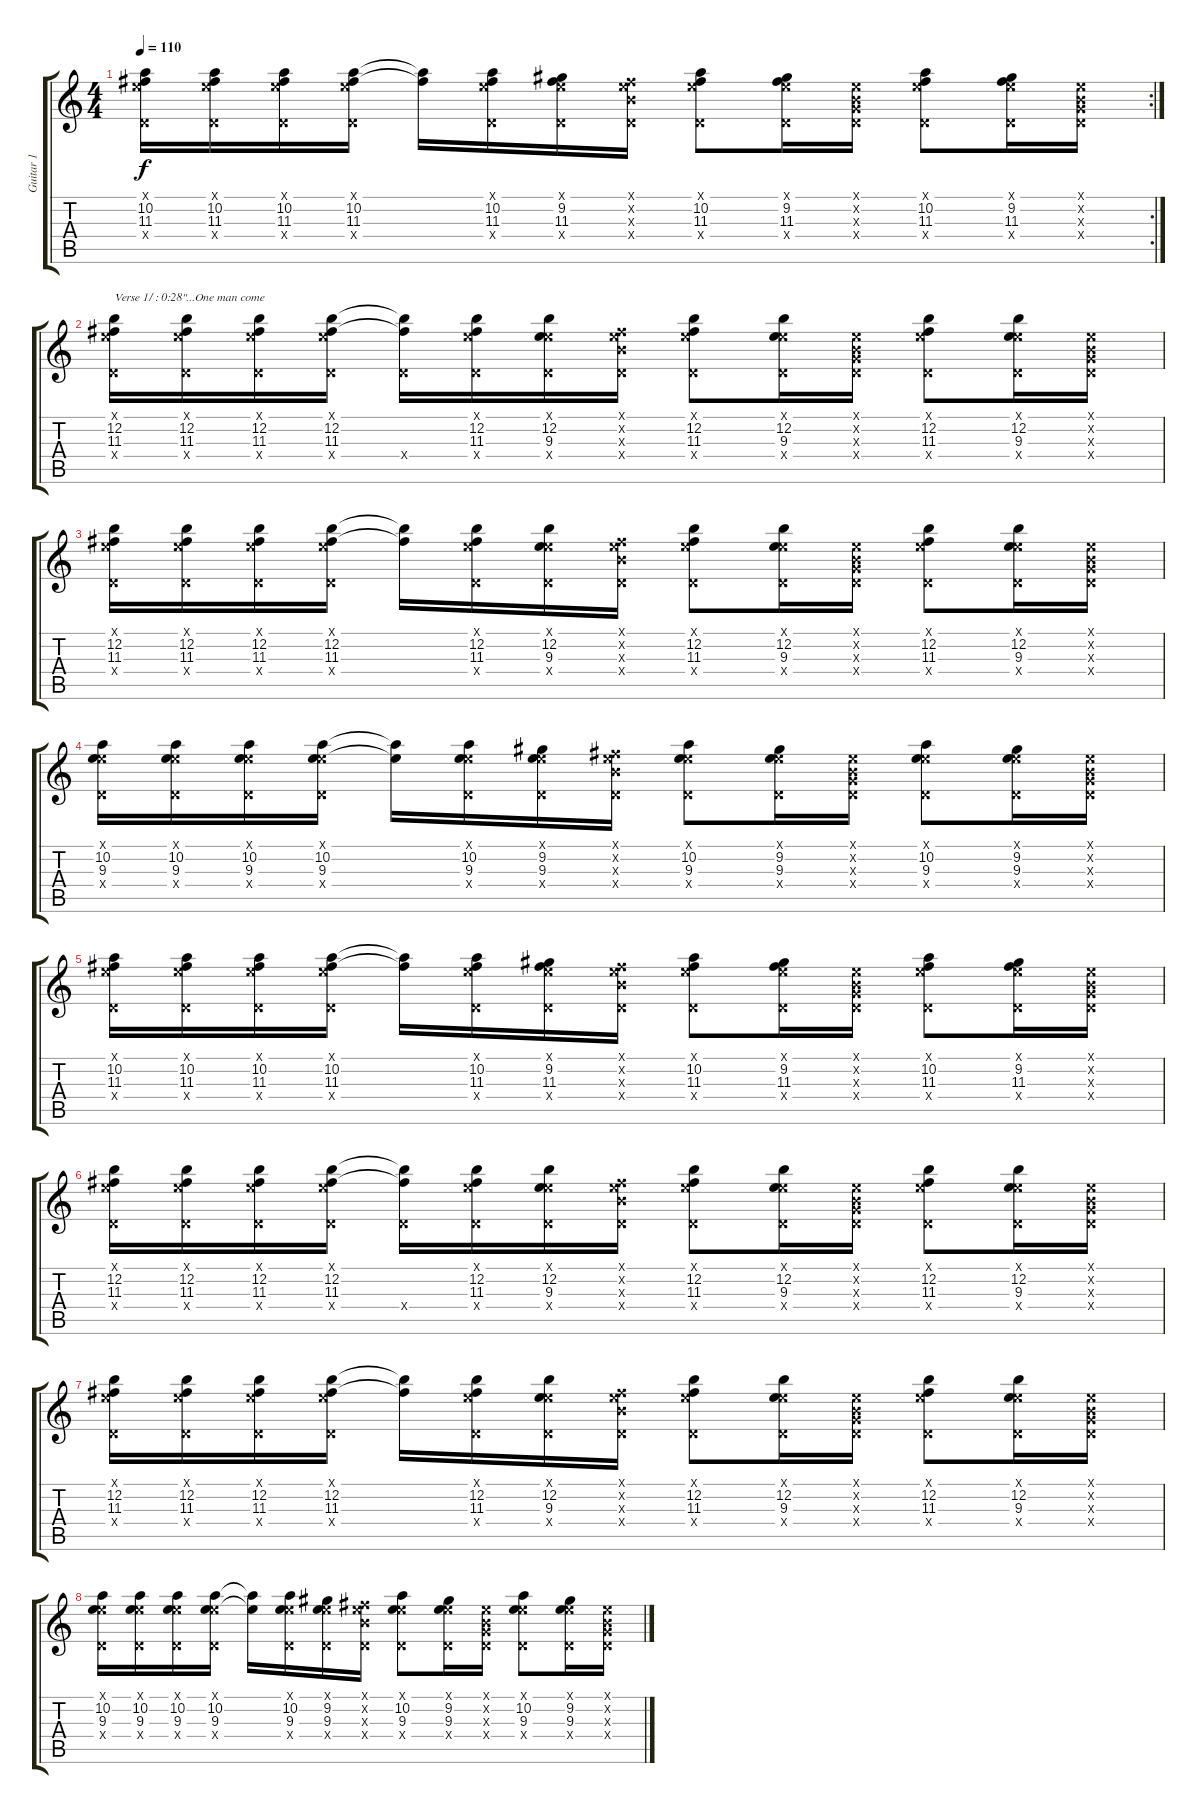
\track ("Guitar 1" "Guitar 1") {instrument distortionguitar}
\staff {score tabs}
\tuning (E4 B3 G3 D3 A2 E2) {hide}
\rc 2
\ts (4 4)
\tempo 110
\clef g2
\ks c
(0.1{x} 10.2 11.3 0.4{x}).16{dy f} (0.1{x} 10.2 11.3 0.4{x}).16 (0.1{x} 10.2 11.3 0.4{x}).16 (0.1{x} 10.2 11.3 0.4{x}).16 (10.2{t} 11.3{t}).16 (0.1{x} 10.2 11.3 0.4{x}).16 (0.1{x} 9.2 11.3 0.4{x}).16 (0.1{x} 0.2{x} 11.3{x} 0.4{x}).16 (0.1{x} 10.2 11.3 0.4{x}).8 (0.1{x} 9.2 11.3 0.4{x}).16 (0.1{x} 0.2{x} 0.3{x} 0.4{x}).16 (0.1{x} 10.2 11.3 0.4{x}).8 (0.1{x} 9.2 11.3 0.4{x}).16 (0.1{x} 0.2{x} 0.3{x} 0.4{x}).16 |
(0.1{x} 12.2 11.3 0.4{x}).16{txt "Verse 1/ : 0:28\"...One man come"} (0.1{x} 12.2 11.3 0.4{x}).16 (0.1{x} 12.2 11.3 0.4{x}).16 (0.1{x} 12.2 11.3 0.4{x}).16 (12.2{t} 11.3{t} 0.4{x}).16 (0.1{x} 12.2 11.3 0.4{x}).16 (0.1{x} 12.2 9.3 0.4{x}).16 (0.1{x} 0.2{x} 11.3{x} 0.4{x}).16 (0.1{x} 12.2 11.3 0.4{x}).8 (0.1{x} 12.2 9.3 0.4{x}).16 (0.1{x} 0.2{x} 0.3{x} 0.4{x}).16 (0.1{x} 12.2 11.3 0.4{x}).8 (0.1{x} 12.2 9.3 0.4{x}).16 (0.1{x} 0.2{x} 0.3{x} 0.4{x}).16 |
(0.1{x} 12.2 11.3 0.4{x}).16 (0.1{x} 12.2 11.3 0.4{x}).16 (0.1{x} 12.2 11.3 0.4{x}).16 (0.1{x} 12.2 11.3 0.4{x}).16 (12.2{t} 11.3{t}).16 (0.1{x} 12.2 11.3 0.4{x}).16 (0.1{x} 12.2 9.3 0.4{x}).16 (0.1{x} 0.2{x} 11.3{x} 0.4{x}).16 (0.1{x} 12.2 11.3 0.4{x}).8 (0.1{x} 12.2 9.3 0.4{x}).16 (0.1{x} 0.2{x} 0.3{x} 0.4{x}).16 (0.1{x} 12.2 11.3 0.4{x}).8 (0.1{x} 12.2 9.3 0.4{x}).16 (0.1{x} 0.2{x} 0.3{x} 0.4{x}).16 |
(0.1{x} 10.2 9.3 0.4{x}).16 (0.1{x} 10.2 9.3 0.4{x}).16 (0.1{x} 10.2 9.3 0.4{x}).16 (0.1{x} 10.2 9.3 0.4{x}).16 (10.2{t} 9.3{t}).16 (0.1{x} 10.2 9.3 0.4{x}).16 (0.1{x} 9.2 9.3 0.4{x}).16 (0.1{x} 0.2{x} 11.3{x} 0.4{x}).16 (0.1{x} 10.2 9.3 0.4{x}).8 (0.1{x} 9.2 9.3 0.4{x}).16 (0.1{x} 0.2{x} 0.3{x} 0.4{x}).16 (0.1{x} 10.2 9.3 0.4{x}).8 (0.1{x} 9.2 9.3 0.4{x}).16 (0.1{x} 0.2{x} 0.3{x} 0.4{x}).16 |
(0.1{x} 10.2 11.3 0.4{x}).16 (0.1{x} 10.2 11.3 0.4{x}).16 (0.1{x} 10.2 11.3 0.4{x}).16 (0.1{x} 10.2 11.3 0.4{x}).16 (10.2{t} 11.3{t}).16 (0.1{x} 10.2 11.3 0.4{x}).16 (0.1{x} 9.2 11.3 0.4{x}).16 (0.1{x} 0.2{x} 11.3{x} 0.4{x}).16 (0.1{x} 10.2 11.3 0.4{x}).8 (0.1{x} 9.2 11.3 0.4{x}).16 (0.1{x} 0.2{x} 0.3{x} 0.4{x}).16 (0.1{x} 10.2 11.3 0.4{x}).8 (0.1{x} 9.2 11.3 0.4{x}).16 (0.1{x} 0.2{x} 0.3{x} 0.4{x}).16 |
(0.1{x} 12.2 11.3 0.4{x}).16 (0.1{x} 12.2 11.3 0.4{x}).16 (0.1{x} 12.2 11.3 0.4{x}).16 (0.1{x} 12.2 11.3 0.4{x}).16 (12.2{t} 11.3{t} 0.4{x}).16 (0.1{x} 12.2 11.3 0.4{x}).16 (0.1{x} 12.2 9.3 0.4{x}).16 (0.1{x} 0.2{x} 11.3{x} 0.4{x}).16 (0.1{x} 12.2 11.3 0.4{x}).8 (0.1{x} 12.2 9.3 0.4{x}).16 (0.1{x} 0.2{x} 0.3{x} 0.4{x}).16 (0.1{x} 12.2 11.3 0.4{x}).8 (0.1{x} 12.2 9.3 0.4{x}).16 (0.1{x} 0.2{x} 0.3{x} 0.4{x}).16 |
(0.1{x} 12.2 11.3 0.4{x}).16 (0.1{x} 12.2 11.3 0.4{x}).16 (0.1{x} 12.2 11.3 0.4{x}).16 (0.1{x} 12.2 11.3 0.4{x}).16 (12.2{t} 11.3{t}).16 (0.1{x} 12.2 11.3 0.4{x}).16 (0.1{x} 12.2 9.3 0.4{x}).16 (0.1{x} 0.2{x} 11.3{x} 0.4{x}).16 (0.1{x} 12.2 11.3 0.4{x}).8 (0.1{x} 12.2 9.3 0.4{x}).16 (0.1{x} 0.2{x} 0.3{x} 0.4{x}).16 (0.1{x} 12.2 11.3 0.4{x}).8 (0.1{x} 12.2 9.3 0.4{x}).16 (0.1{x} 0.2{x} 0.3{x} 0.4{x}).16 |
(0.1{x} 10.2 9.3 0.4{x}).16 (0.1{x} 10.2 9.3 0.4{x}).16 (0.1{x} 10.2 9.3 0.4{x}).16 (0.1{x} 10.2 9.3 0.4{x}).16 (10.2{t} 9.3{t}).16 (0.1{x} 10.2 9.3 0.4{x}).16 (0.1{x} 9.2 9.3 0.4{x}).16 (0.1{x} 0.2{x} 11.3{x} 0.4{x}).16 (0.1{x} 10.2 9.3 0.4{x}).8 (0.1{x} 9.2 9.3 0.4{x}).16 (0.1{x} 0.2{x} 0.3{x} 0.4{x}).16 (0.1{x} 10.2 9.3 0.4{x}).8 (0.1{x} 9.2 9.3 0.4{x}).16 (0.1{x} 0.2{x} 0.3{x} 0.4{x}).16
